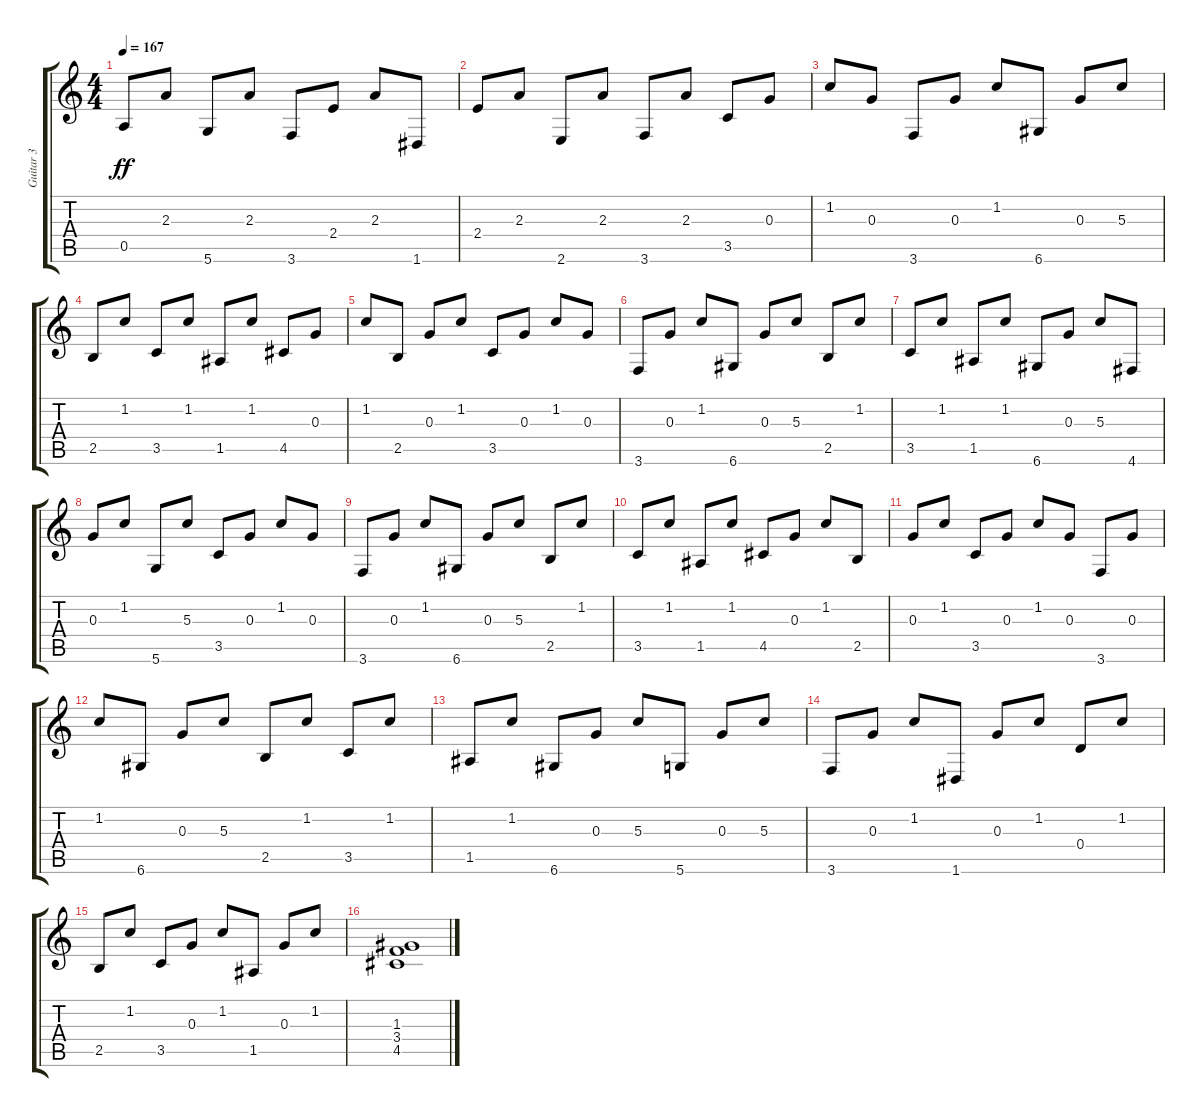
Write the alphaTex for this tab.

\track ("Guitar 3" "Guitar 3") {instrument electricguitarclean}
\staff {score tabs}
\tuning (E4 B3 G3 D3 A2 D2) {hide}
\ts (4 4)
\tempo 167
\clef g2
\ks c
0.5.8{dy ff} 2.3.8 5.6.8 2.3.8 3.6.8 2.4.8 2.3.8 1.6.8 |
2.4.8 2.3.8 2.6.8 2.3.8 3.6.8 2.3.8 3.5.8 0.3.8 |
1.2.8 0.3.8 3.6.8 0.3.8 1.2.8 6.6.8 0.3.8 5.3.8 |
2.5.8 1.2.8 3.5.8 1.2.8 1.5.8 1.2.8 4.5.8 0.3.8 |
1.2.8 2.5.8 0.3.8 1.2.8 3.5.8 0.3.8 1.2.8 0.3.8 |
3.6.8 0.3.8 1.2.8 6.6.8 0.3.8 5.3.8 2.5.8 1.2.8 |
3.5.8 1.2.8 1.5.8 1.2.8 6.6.8 0.3.8 5.3.8 4.6.8 |
0.3.8 1.2.8 5.6.8 5.3.8 3.5.8 0.3.8 1.2.8 0.3.8 |
3.6.8 0.3.8 1.2.8 6.6.8 0.3.8 5.3.8 2.5.8 1.2.8 |
3.5.8 1.2.8 1.5.8 1.2.8 4.5.8 0.3.8 1.2.8 2.5.8 |
0.3.8 1.2.8 3.5.8 0.3.8 1.2.8 0.3.8 3.6.8 0.3.8 |
1.2.8 6.6.8 0.3.8 5.3.8 2.5.8 1.2.8 3.5.8 1.2.8 |
1.5.8 1.2.8 6.6.8 0.3.8 5.3.8 5.6.8 0.3.8 5.3.8 |
3.6.8 0.3.8 1.2.8 1.6.8 0.3.8 1.2.8 0.4.8 1.2.8 |
2.5.8 1.2.8 3.5.8 0.3.8 1.2.8 1.5.8 0.3.8 1.2.8 |
(1.3 3.4 4.5).1
